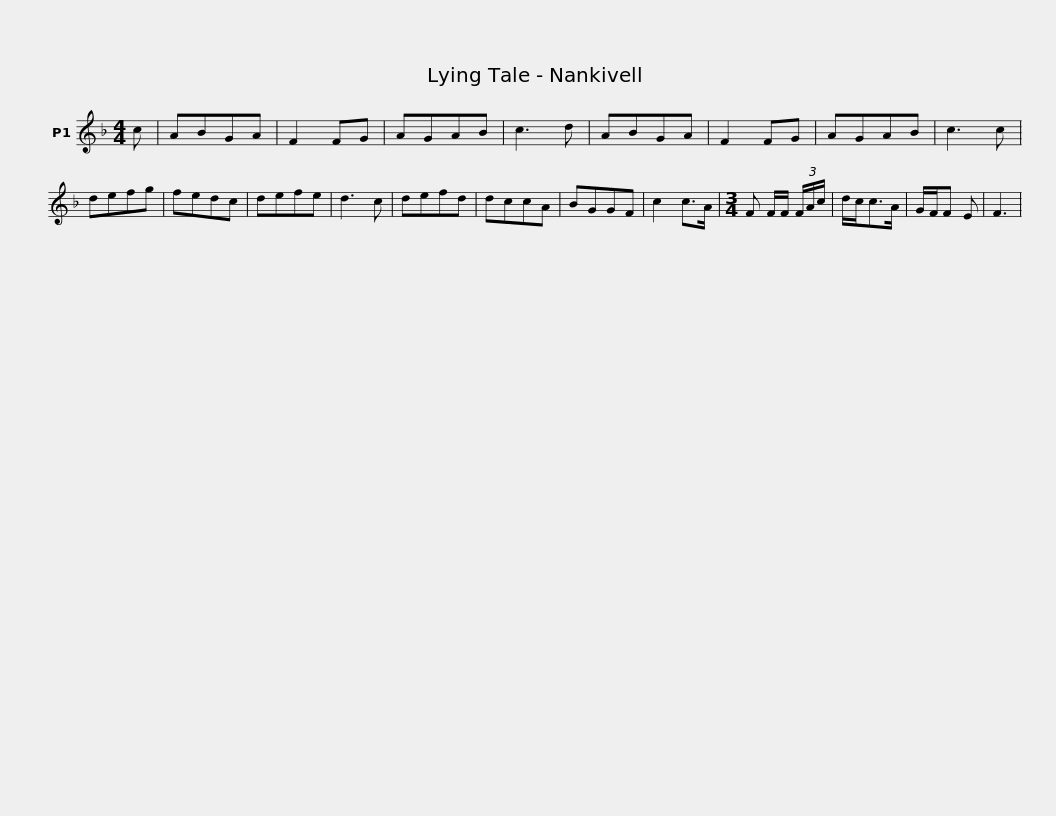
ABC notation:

X:1
L:1/8
M:4/4
I:linebreak $
K:F
V:1 treble
V:1
 c | ABGA | F2 FG | AGAB | c3 d | %5
 ABGA | F2 FG | AGAB |$ c3 c | defg | %10
 fedc | defe | d3 c | defd | dccA |$ %15
 BGGF | c2 c>A |[M:3/4] F F/F/ (3F/A/c/ | d/c<cA/ | G/F/F E | %20
 F3 | %21
